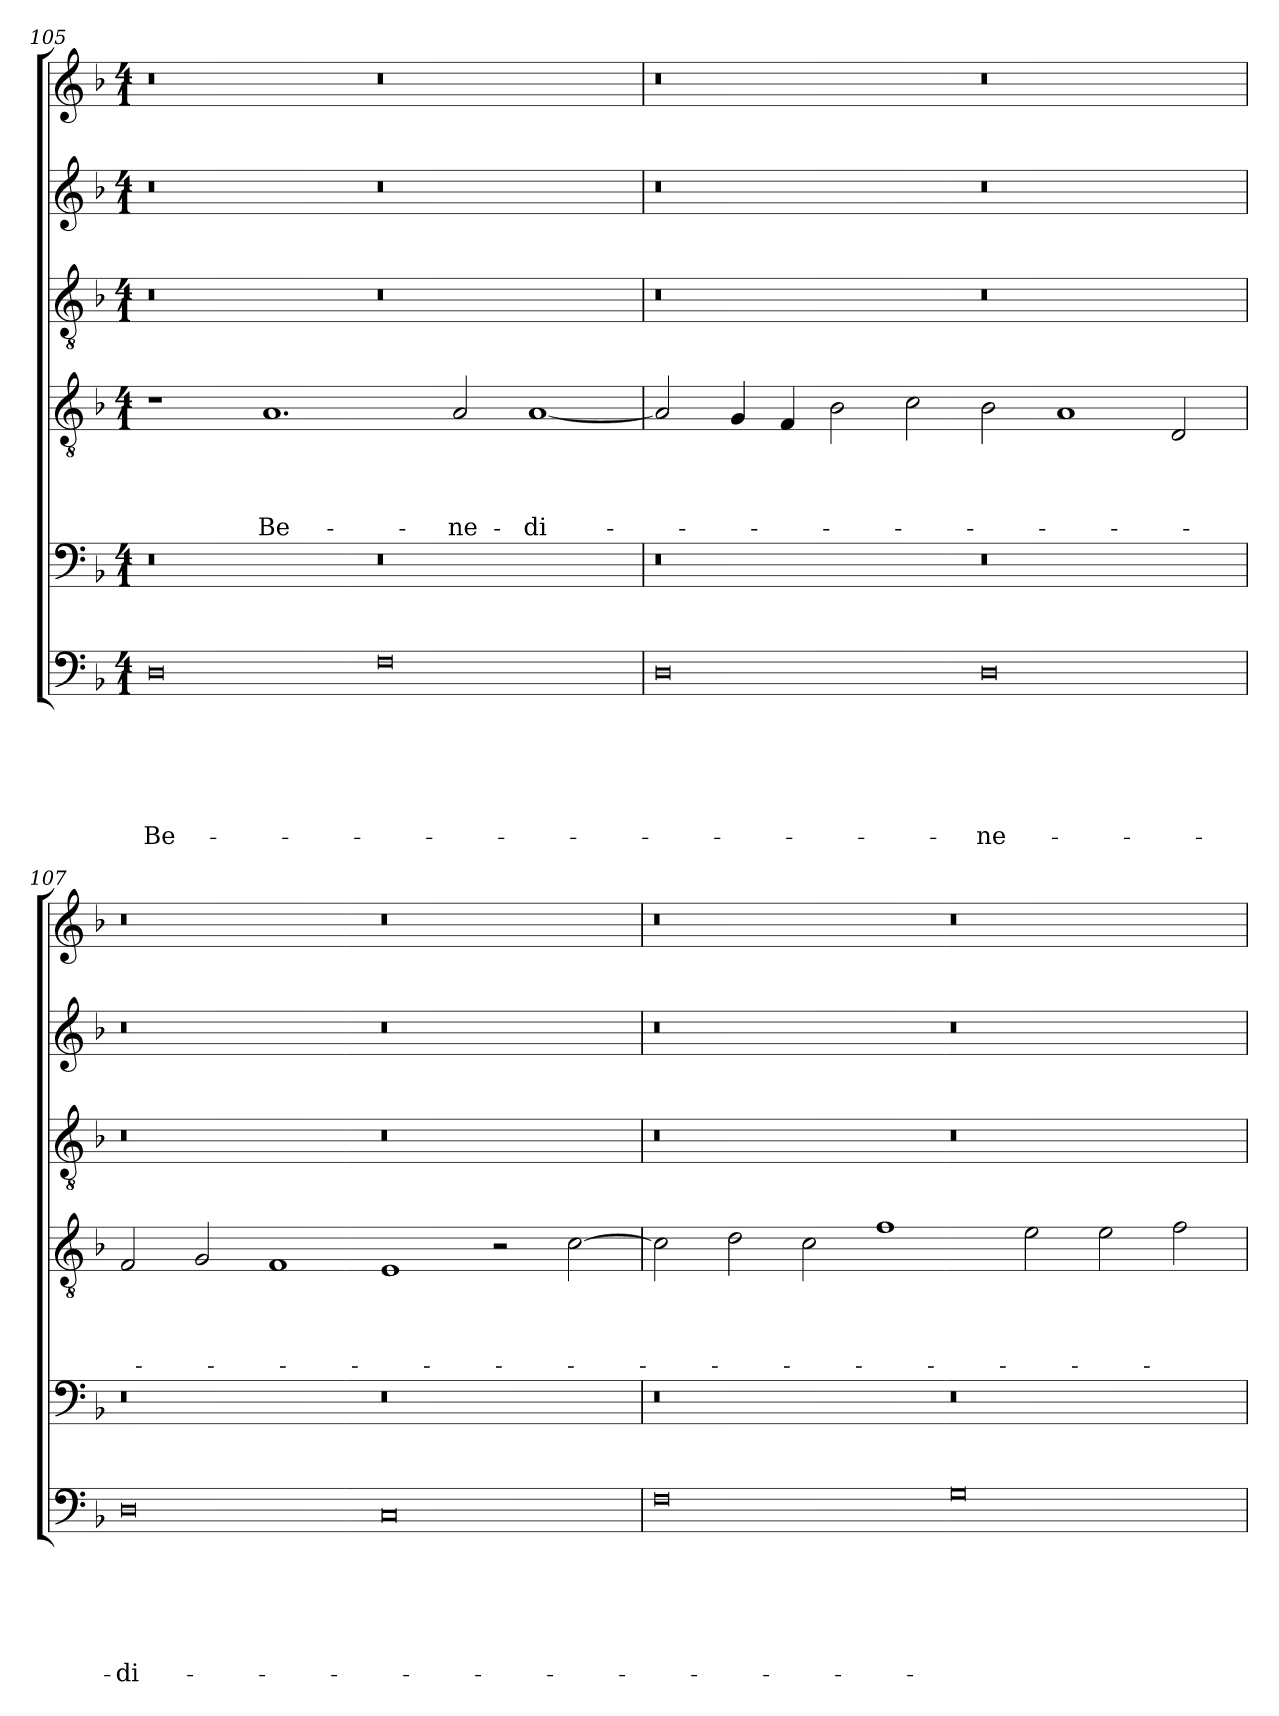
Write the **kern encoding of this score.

**kern	**text	**text	**text	**text	**text	**text	**kern	**kern	**text	**text	**text	**text	**kern	**kern	**kern
*part6	*part6	*part6	*part6	*part6	*part6	*part6	*part5	*part4	*part4	*part4	*part4	*part4	*part3	*part2	*part1
*staff6	*staff6	*staff6	*staff6	*staff6	*staff6	*staff6	*staff5	*staff4	*staff4	*staff4	*staff4	*staff4	*staff3	*staff2	*staff1
!!LO:PB:g=z
*clefF4	*	*	*	*	*	*	*clefF4	*clefGv2	*	*	*	*	*clefGv2	*clefG2	*clefG2
*k[b-]	*	*	*	*	*	*	*k[b-]	*k[b-]	*	*	*	*	*k[b-]	*k[b-]	*k[b-]
*F:	*	*	*	*	*	*	*F:	*F:	*	*	*	*	*F:	*F:	*F:
*M4/1	*	*	*	*	*	*	*M4/1	*M4/1	*	*	*	*	*M4/1	*M4/1	*M4/1
=105	=105	=105	=105	=105	=105	=105	=105	=105	=105	=105	=105	=105	=105	=105	=105
0D	.	.	.	.	.	Be-	0r	1r	.	.	.	.	0r	0r	0r
.	.	.	.	.	.	.	.	1.A	.	.	.	Be-	.	.	.
0F	.	.	.	.	.	.	0r	.	.	.	.	.	0r	0r	0r
.	.	.	.	.	.	.	.	2A/	.	.	.	-ne-	.	.	.
.	.	.	.	.	.	.	.	[1A	.	.	.	-di-	.	.	.
=106	=106	=106	=106	=106	=106	=106	=106	=106	=106	=106	=106	=106	=106	=106	=106
0D	.	.	.	.	.	.	0r	2A/]	.	.	.	.	0r	0r	0r
.	.	.	.	.	.	.	.	4G/	.	.	.	.	.	.	.
.	.	.	.	.	.	.	.	4F/	.	.	.	.	.	.	.
.	.	.	.	.	.	.	.	2B-\	.	.	.	.	.	.	.
.	.	.	.	.	.	.	.	2c\	.	.	.	.	.	.	.
0D	.	.	.	.	.	-ne-	0r	2B-\	.	.	.	.	0r	0r	0r
.	.	.	.	.	.	.	.	1A	.	.	.	.	.	.	.
.	.	.	.	.	.	.	.	2D/	.	.	.	.	.	.	.
=107	=107	=107	=107	=107	=107	=107	=107	=107	=107	=107	=107	=107	=107	=107	=107
0D	.	.	.	.	.	-di-	0r	2F/	.	.	.	.	0r	0r	0r
.	.	.	.	.	.	.	.	2G/	.	.	.	.	.	.	.
.	.	.	.	.	.	.	.	1F	.	.	.	.	.	.	.
0C	.	.	.	.	.	.	0r	1E	.	.	.	.	0r	0r	0r
.	.	.	.	.	.	.	.	2r	.	.	.	.	.	.	.
.	.	.	.	.	.	.	.	[2c\	.	.	.	.	.	.	.
=108	=108	=108	=108	=108	=108	=108	=108	=108	=108	=108	=108	=108	=108	=108	=108
0F	.	.	.	.	.	.	0r	2c\]	.	.	.	.	0r	0r	0r
.	.	.	.	.	.	.	.	2d\	.	.	.	.	.	.	.
.	.	.	.	.	.	.	.	2c\	.	.	.	.	.	.	.
.	.	.	.	.	.	.	.	1f	.	.	.	.	.	.	.
0G	.	.	.	.	.	.	0r	.	.	.	.	.	0r	0r	0r
.	.	.	.	.	.	.	.	2e\	.	.	.	.	.	.	.
.	.	.	.	.	.	.	.	2e\	.	.	.	.	.	.	.
.	.	.	.	.	.	.	.	2f\	.	.	.	.	.	.	.
=	=	=	=	=	=	=	=	=	=	=	=	=	=	=	=
*-	*-	*-	*-	*-	*-	*-	*-	*-	*-	*-	*-	*-	*-	*-	*-
